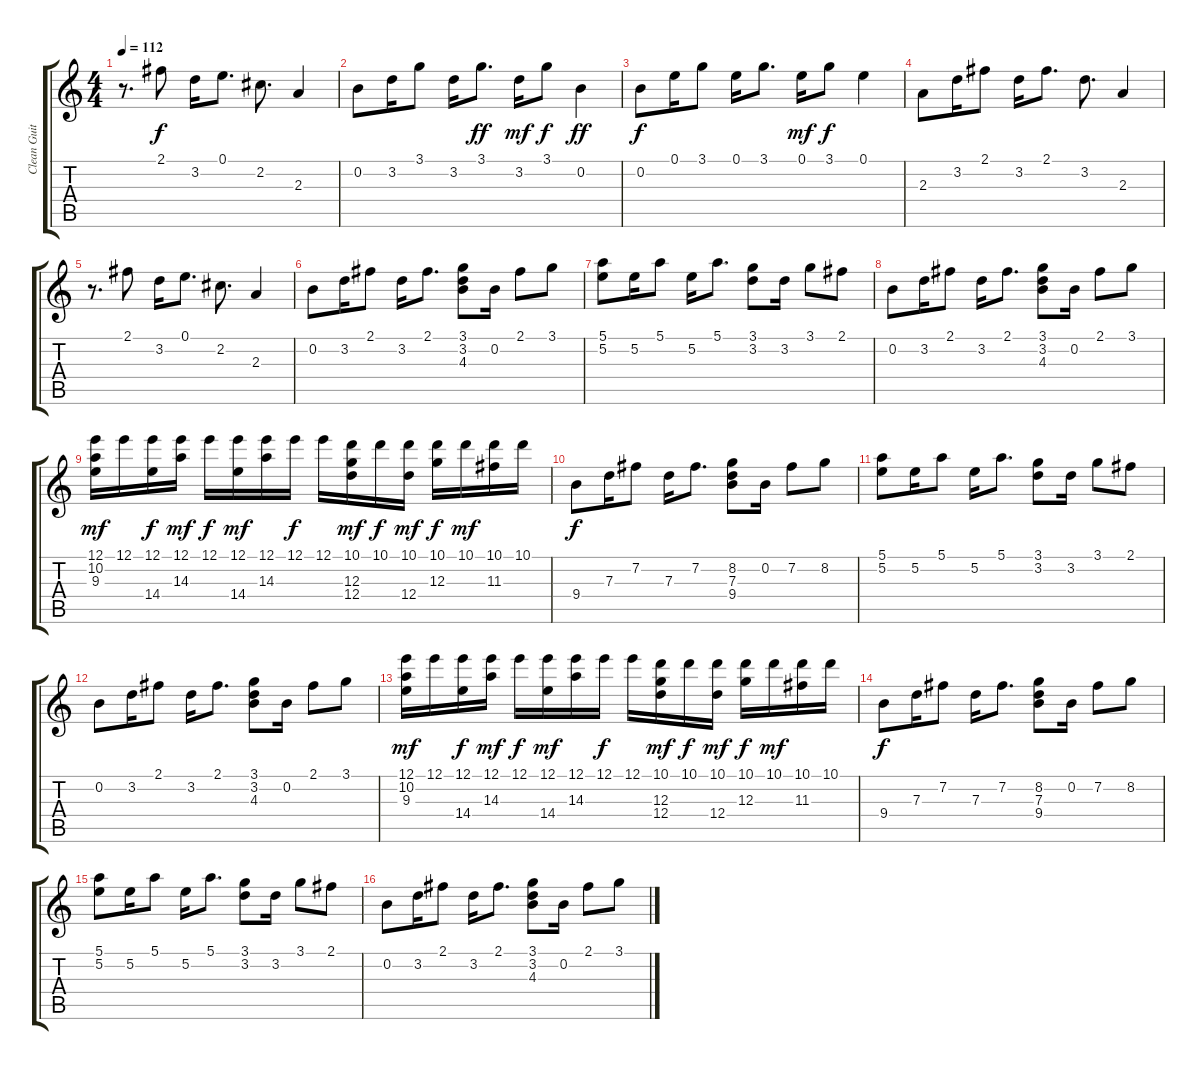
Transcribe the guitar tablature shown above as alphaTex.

\track ("Clean Guitar" "Clean Guit") {instrument electricguitarclean}
\staff {score tabs}
\tuning (E4 B3 G3 D3 A2 E2) {hide}
\ts (4 4)
\tempo 112
\clef g2
\ks c
r.8{d dy f} 2.1.8 3.2.16 0.1.8{d} 2.2.8{d} 2.3.4 |
0.2.8 3.2.16 3.1.8 3.2.16 3.1.8{d dy ff} 3.2.16{dy mf} 3.1.8{dy f} 0.2.4{dy ff} |
0.2.8{dy f} 0.1.16 3.1.8 0.1.16 3.1.8{d} 0.1.16{dy mf} 3.1.8{dy f} 0.1.4 |
2.3.8 3.2.16 2.1.8 3.2.16 2.1.8{d} 3.2.8{d} 2.3.4 |
r.8{d} 2.1.8 3.2.16 0.1.8{d} 2.2.8{d} 2.3.4 |
0.2.8 3.2.16 2.1.8 3.2.16 2.1.8{d} (3.1 3.2 4.3).8 0.2.16 2.1.8 3.1.8 |
(5.1 5.2).8 5.2.16 5.1.8 5.2.16 5.1.8{d} (3.1 3.2).8 3.2.16 3.1.8 2.1.8 |
0.2.8 3.2.16 2.1.8 3.2.16 2.1.8{d} (3.1 3.2 4.3).8 0.2.16 2.1.8 3.1.8 |
(12.1 10.2 9.3).16{dy mf} 12.1.16 (12.1 14.4).16{dy f} (12.1 14.3).16{dy mf} 12.1.16{dy f} (12.1 14.4).16{dy mf} (12.1 14.3).16 12.1.16{dy f} 12.1.16 (10.1 12.3 12.4).16{dy mf} 10.1.16{dy f} (10.1 12.4).16{dy mf} (10.1 12.3).16{dy f} 10.1.16{dy mf} (10.1 11.3).16 10.1.16 |
9.4.8{dy f} 7.3.16 7.2.8 7.3.16 7.2.8{d} (8.2 7.3 9.4).8 0.2.16 7.2.8 8.2.8 |
(5.1 5.2).8 5.2.16 5.1.8 5.2.16 5.1.8{d} (3.1 3.2).8 3.2.16 3.1.8 2.1.8 |
0.2.8 3.2.16 2.1.8 3.2.16 2.1.8{d} (3.1 3.2 4.3).8 0.2.16 2.1.8 3.1.8 |
(12.1 10.2 9.3).16{dy mf} 12.1.16 (12.1 14.4).16{dy f} (12.1 14.3).16{dy mf} 12.1.16{dy f} (12.1 14.4).16{dy mf} (12.1 14.3).16 12.1.16{dy f} 12.1.16 (10.1 12.3 12.4).16{dy mf} 10.1.16{dy f} (10.1 12.4).16{dy mf} (10.1 12.3).16{dy f} 10.1.16{dy mf} (10.1 11.3).16 10.1.16 |
9.4.8{dy f} 7.3.16 7.2.8 7.3.16 7.2.8{d} (8.2 7.3 9.4).8 0.2.16 7.2.8 8.2.8 |
(5.1 5.2).8 5.2.16 5.1.8 5.2.16 5.1.8{d} (3.1 3.2).8 3.2.16 3.1.8 2.1.8 |
0.2.8 3.2.16 2.1.8 3.2.16 2.1.8{d} (3.1 3.2 4.3).8 0.2.16 2.1.8 3.1.8
